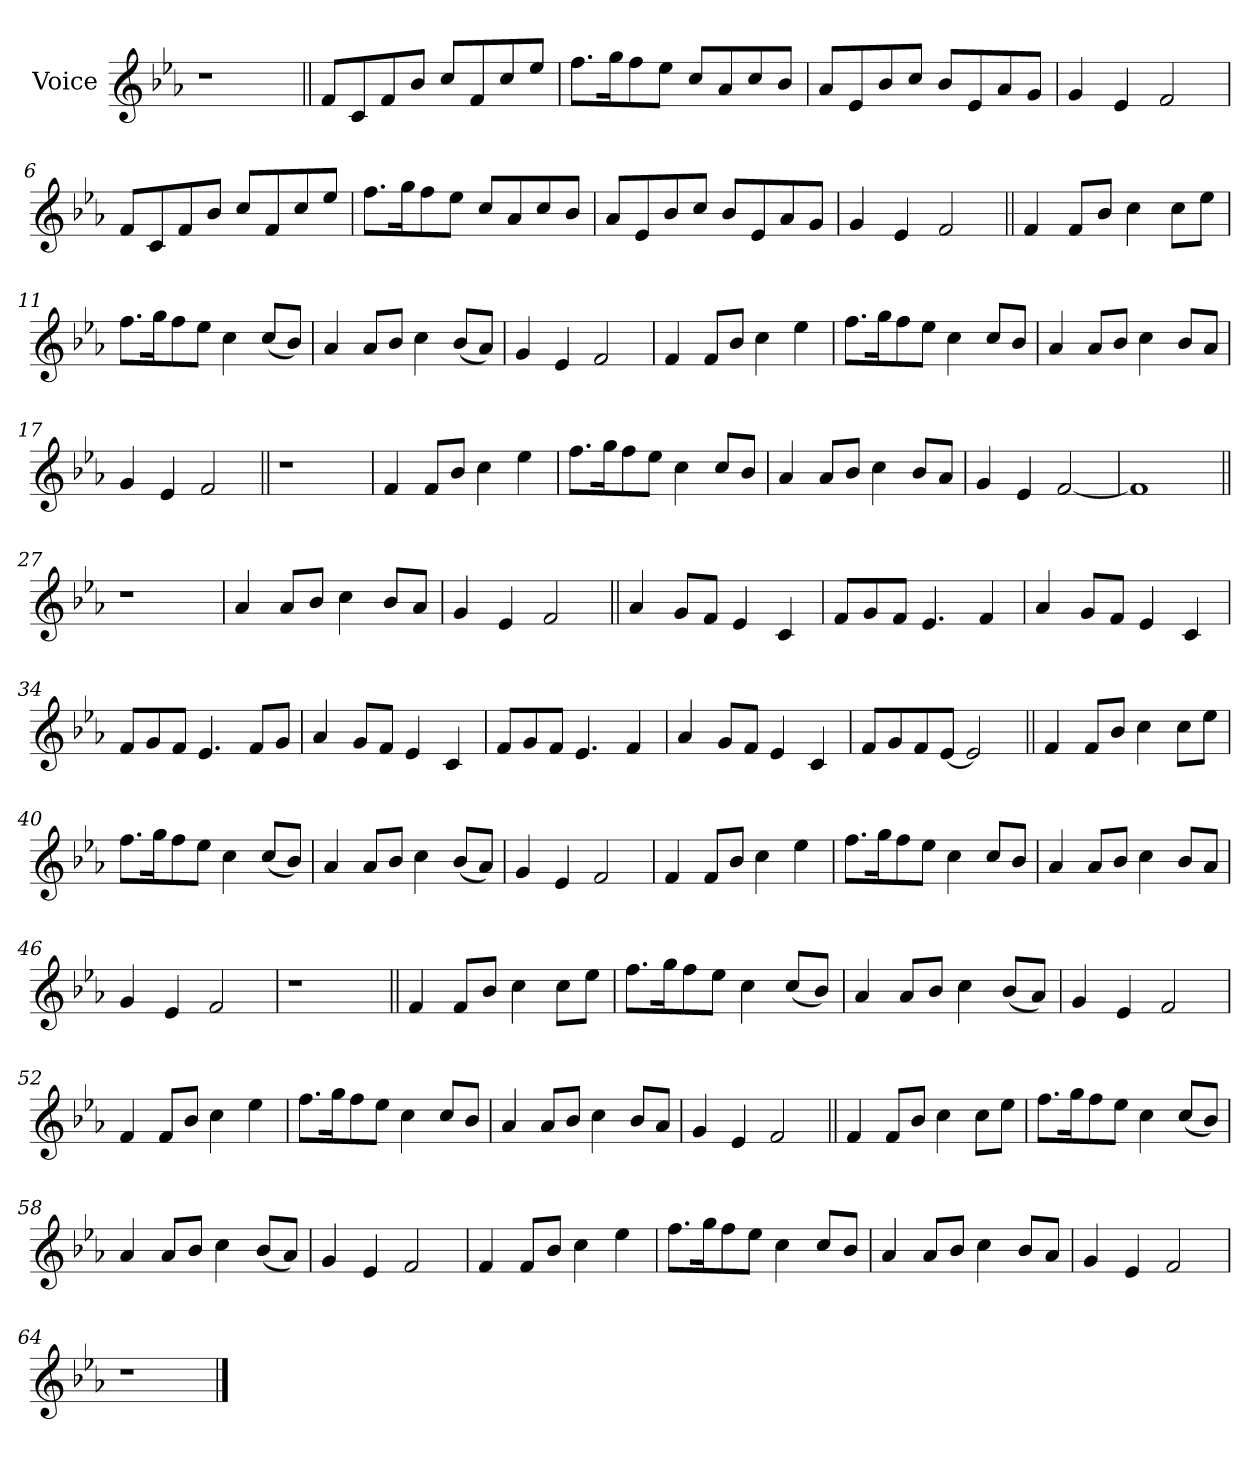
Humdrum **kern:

**kern
*part1
*staff1
*I"Voice
*I'Vc.
*clefG2
*ITrd1c2
*k[b-e-a-d-g-]
=1
1r
=2||
8e-!/L
8B-!/
8e-!/
8a-!/J
8b-!/L
8e-!/
8b-!/
8dd-!/J
=3
8.ee-!\L
16ff!\K
8ee-!\
8dd-!\J
8b-!/L
8g-!/
8b-!/
8a-!/J
=4
8g-!/L
8d-!/
8a-!/
8b-!/J
8a-!/L
8d-!/
8g-!/
8f!/J
=5
4f!/
4d-!/
2e-!/
=6
8e-!/L
8B-!/
8e-!/
8a-!/J
8b-!/L
8e-!/
8b-!/
8dd-!/J
=7
8.ee-!\L
16ff!\K
8ee-!\
8dd-!\J
8b-!/L
8g-!/
8b-!/
8a-!/J
=8
8g-!/L
8d-!/
8a-!/
8b-!/J
8a-!/L
8d-!/
8g-!/
8f!/J
=9
4f!/
4d-!/
2e-!/
=10||
4e-/
8e-/L
8a-/J
4b-\
8b-\L
8dd-\J
=11
8.ee-\L
16ff\K
8ee-\
8dd-\J
4b-\
(<8b-/L
8a-/J)
=12
4g-/
8g-/L
8a-/J
4b-\
(<8a-/L
8g-/J)
=13
4f/
4d-/
2e-/
=14
4e-/
8e-/L
8a-/J
4b-\
4dd-\
=15
8.ee-\L
16ff\K
8ee-\
8dd-\J
4b-\
8b-/L
8a-/J
=16
4g-/
8g-/L
8a-/J
4b-\
8a-/L
8g-/J
=17
4f/
4d-/
2e-/
=18||
1r
=19
1r
=20
1r
=21
1r
=22||
4e-/
8e-/L
8a-/J
4b-\
4dd-\
=23
8.ee-\L
16ff\K
8ee-\
8dd-\J
4b-\
8b-/L
8a-/J
=24
4g-/
8g-/L
8a-/J
4b-\
8a-/L
8g-/J
=25
4f/
4d-/
[2e-/
=26
1e-]
=27||
1r
=28
1r
=29
4g-!/
8g-!/L
8a-!/J
4b-!\
8a-!/L
8g-!/J
=30
4f!/
4d-!/
2e-!/
=31||
4g-!/
8f!/L
8e-!/J
4d-!/
4B-!/
=32
8e-!/L
8f!/
8e-!/J
4.d-!/
4e-!/
=33
4g-!/
8f!/L
8e-!/J
4d-!/
4B-!/
=34
8e-!/L
8f!/
8e-!/J
4.d-!/
8e-!/L
8f!/J
=35
4g-!/
8f!/L
8e-!/J
4d-!/
4B-!/
=36
8e-!/L
8f!/
8e-!/J
4.d-!/
4e-!/
=37
4g-!/
8f!/L
8e-!/J
4d-!/
4B-!/
=38
8e-!/L
8f!/
8e-!/
[8d-!/J
2d-!/]
=39||
4e-/
8e-/L
8a-/J
4b-\
8b-\L
8dd-\J
=40
8.ee-\L
16ff\K
8ee-\
8dd-\J
4b-\
(<8b-/L
8a-/J)
=41
4g-/
8g-/L
8a-/J
4b-\
(<8a-/L
8g-/J)
=42
4f/
4d-/
2e-/
=43
4e-/
8e-/L
8a-/J
4b-\
4dd-\
=44
8.ee-\L
16ff\K
8ee-\
8dd-\J
4b-\
8b-/L
8a-/J
=45
4g-/
8g-/L
8a-/J
4b-\
8a-/L
8g-/J
=46
4f/
4d-/
2e-/
=47
1r
=48||
4e-/
8e-/L
8a-/J
4b-\
8b-\L
8dd-\J
=49
8.ee-\L
16ff\K
8ee-\
8dd-\J
4b-\
(<8b-/L
8a-/J)
=50
4g-/
8g-/L
8a-/J
4b-\
(<8a-/L
8g-/J)
=51
4f/
4d-/
2e-/
=52
4e-/
8e-/L
8a-/J
4b-\
4dd-\
=53
8.ee-\L
16ff\K
8ee-\
8dd-\J
4b-\
8b-/L
8a-/J
=54
4g-/
8g-/L
8a-/J
4b-\
8a-/L
8g-/J
=55
4f/
4d-/
2e-/
=56||
4e-/
8e-/L
8a-/J
4b-\
8b-\L
8dd-\J
=57
8.ee-\L
16ff\K
8ee-\
8dd-\J
4b-\
(<8b-/L
8a-/J)
=58
4g-/
8g-/L
8a-/J
4b-\
(<8a-/L
8g-/J)
=59
4f/
4d-/
2e-/
=60
4e-/
8e-/L
8a-/J
4b-\
4dd-\
=61
8.ee-\L
16ff\K
8ee-\
8dd-\J
4b-\
8b-/L
8a-/J
=62
4g-/
8g-/L
8a-/J
4b-\
8a-/L
8g-/J
=63
4f/
4d-/
2e-/
=64
1r
==
*-
